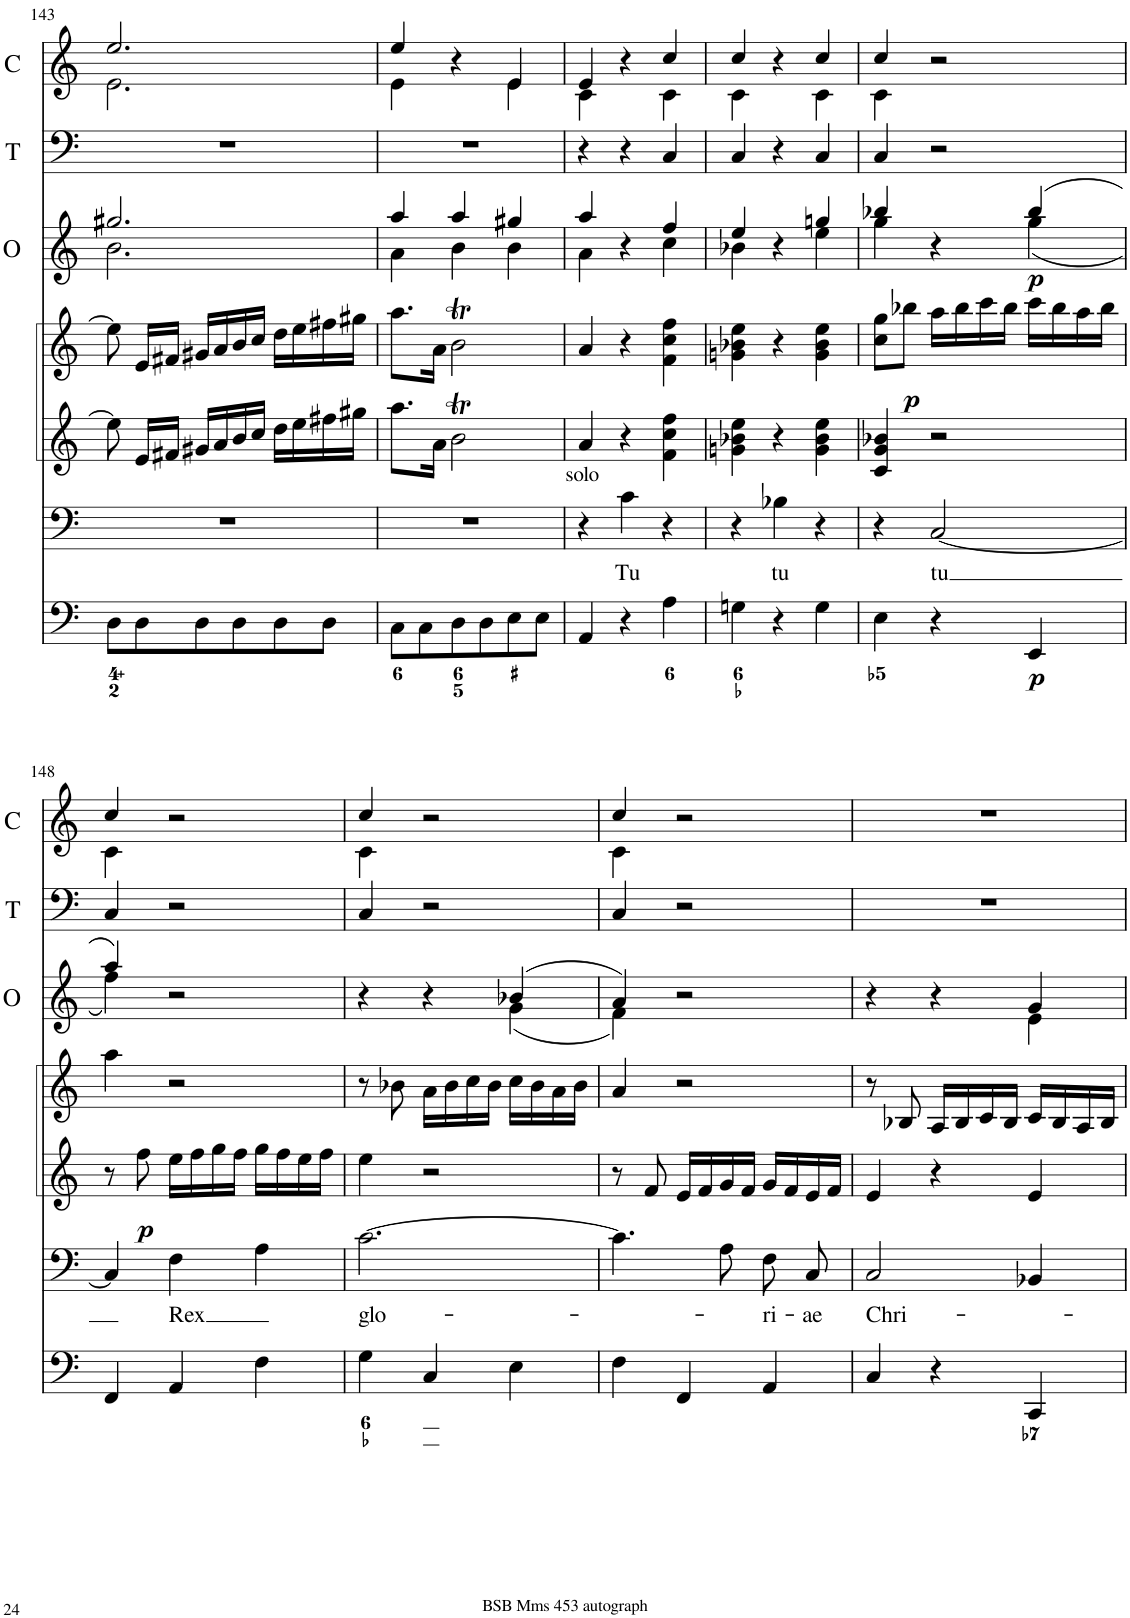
**kern	**dynam	**kern	**text	**kern	**dynam	**kern	**dynam	**kern	**dynam	**kern	**kern
*part7	*part7	*part6	*part6	*part5	*part5	*part4	*part4	*part3	*part3	*part2	*part1
*staff7	*staff7	*staff6	*staff6	*staff5	*staff5	*staff4	*staff4	*staff3	*staff3	*staff2	*staff1
*I"Organ	*	*I"Voice	*	*I"Violino 2	*	*I"Violino 1	*	*I"Oboi	*	*I"Timpani	*I"Clarini
*	*	*	*	*I'Vln	*	*I'Vln	*	*I'O	*	*I'T	*I'C
!!LO:PB:g=z
*clefF4	*	*clefF4	*	*clefG2	*	*clefG2	*	*clefG2	*	*clefF4	*clefG2
*k[]	*	*k[]	*	*k[]	*	*k[]	*	*k[]	*	*k[]	*k[]
*M3/4	*	*M3/4	*	*M3/4	*	*M3/4	*	*M3/4	*	*M3/4	*M3/4
=143	=143	=143	=143	=143	=143	=143	=143	=143	=143	=143	=143
*	*	*	*	*	*	*	*	*^	*	*	*^
8D\L	.	2.r	.	8ee\]	.	8ee\]	.	2.gg#X/	2.b\	.	2.r	2.ee/	2.e\
8D\	.	.	.	16e/LL	.	16e/LL	.	.	.	.	.	.	.
.	.	.	.	16f#X/JJ	.	16f#X/JJ	.	.	.	.	.	.	.
8D\	.	.	.	16g#X/LL	.	16g#X/LL	.	.	.	.	.	.	.
.	.	.	.	16a/	.	16a/	.	.	.	.	.	.	.
8D\	.	.	.	16b/	.	16b/	.	.	.	.	.	.	.
.	.	.	.	16cc/JJ	.	16cc/JJ	.	.	.	.	.	.	.
8D\	.	.	.	16dd\LL	.	16dd\LL	.	.	.	.	.	.	.
.	.	.	.	16ee\	.	16ee\	.	.	.	.	.	.	.
8D\J	.	.	.	16ff#X\	.	16ff#X\	.	.	.	.	.	.	.
.	.	.	.	16gg#X\JJ	.	16gg#X\JJ	.	.	.	.	.	.	.
=144	=144	=144	=144	=144	=144	=144	=144	=144	=144	=144	=144	=144	=144
8C\L	.	2.r	.	8.aa\L	.	8.aa\L	.	4aa/	4a\	.	2.r	4ee/	4e\
8C\	.	.	.	.	.	.	.	.	.	.	.	.	.
.	.	.	.	16a\Jk	.	16a\Jk	.	.	.	.	.	.	.
8D\	.	.	.	2bt\	.	2bt\	.	4aa/	4b\	.	.	4r	4ryy
8D\	.	.	.	.	.	.	.	.	.	.	.	.	.
8E\	.	.	.	.	.	.	.	4gg#X/	4b\	.	.	4e/	4e\
8E\J	.	.	.	.	.	.	.	.	.	.	.	.	.
=145	=145	=145	=145	=145	=145	=145	=145	=145	=145	=145	=145	=145	=145
4AA/	.	4r	.	4a/	.	4a/	.	4aa/	4a\	.	4r	4e/	4c\
!	!	!LO:TX:a:t=solo	!	!	!	!	!	!	!	!	!	!	!
!	!	!	!LO:LY:b	!	!	!	!	!	!	!	!	!	!
4r	.	4c\	Tu	4r	.	4r	.	4r	4ryy	.	4r	4r	4ryy
4A\	.	4r	.	4f\ 4cc\ 4ff\	.	4f\ 4cc\ 4ff\	.	4ff/	4cc\	.	4C/	4cc/	4c\
=146	=146	=146	=146	=146	=146	=146	=146	=146	=146	=146	=146	=146	=146
4Gn\	.	4r	.	4gn\ 4b-X\ 4ee\	.	4gn\ 4b-X\ 4ee\	.	4ee/	4b-X\	.	4C/	4cc/	4c\
!	!	!	!LO:LY:b	!	!	!	!	!	!	!	!	!	!
4r	.	4B-X\	tu	4r	.	4r	.	4r	4ryy	.	4r	4r	4ryy
4G\	.	4r	.	4g\ 4b-\ 4ee\	.	4g\ 4b-\ 4ee\	.	4ggn/	4ee\	.	4C/	4cc/	4c\
=147	=147	=147	=147	=147	=147	=147	=147	=147	=147	=147	=147	=147	=147
4E\	.	4r	.	4c/ 4g/ 4b-X/	.	8cc\ 8gg\L	.	4bb-X/	4gg\	.	4C/	4cc/	4c\
!	!	!	!	!	!	!	!LO:DY:b	!	!	!	!	!	!
.	.	.	.	.	.	8bb-X\J	p	.	.	.	.	.	.
!	!	!	!LO:LY:b	!	!	!	!	!	!	!	!	!	!
4r	.	[2C/	tu	2r	.	16aa\LL	.	4r	4ryy	.	2r	2r	2ryy
.	.	.	.	.	.	16bb-\	.	.	.	.	.	.	.
.	.	.	.	.	.	16ccc\	.	.	.	.	.	.	.
.	.	.	.	.	.	16bb-\JJ	.	.	.	.	.	.	.
!	!LO:DY:b	!	!	!	!	!	!	!	!	!LO:DY:b	!	!	!
4EE/	p	.	.	.	.	16ccc\LL	.	(4bb-/	(4gg\	p	.	.	.
.	.	.	.	.	.	16bb-\	.	.	.	.	.	.	.
.	.	.	.	.	.	16aa\	.	.	.	.	.	.	.
.	.	.	.	.	.	16bb-\JJ	.	.	.	.	.	.	.
!!LO:LB:g=z	!!
=148	=148	=148	=148	=148	=148	=148	=148	=148	=148	=148	=148	=148	=148
4FF/	.	4C/]	.	8r	.	4aa\	.	4aa/)	4ff\)	.	4C/	4cc/	4c\
!	!	!	!	!	!LO:DY:b	!	!	!	!	!	!	!	!
.	.	.	.	8ff\	p	.	.	.	.	.	.	.	.
!	!	!	!LO:LY:b	!	!	!	!	!	!	!	!	!	!
4AA/	.	4F\	Rex	16ee\LL	.	2r	.	2r	2ryy	.	2r	2r	2ryy
.	.	.	.	16ff\	.	.	.	.	.	.	.	.	.
.	.	.	.	16gg\	.	.	.	.	.	.	.	.	.
.	.	.	.	16ff\JJ	.	.	.	.	.	.	.	.	.
4F\	.	4A\	.	16gg\LL	.	.	.	.	.	.	.	.	.
.	.	.	.	16ff\	.	.	.	.	.	.	.	.	.
.	.	.	.	16ee\	.	.	.	.	.	.	.	.	.
.	.	.	.	16ff\JJ	.	.	.	.	.	.	.	.	.
=149	=149	=149	=149	=149	=149	=149	=149	=149	=149	=149	=149	=149	=149
!	!	!	!LO:LY:b	!	!	!	!	!	!	!	!	!	!
4G\	.	[2.c\	glo-	4ee\	.	8r	.	4r	2ryy	.	4C/	4cc/	4c\
.	.	.	.	.	.	8b-X\	.	.	.	.	.	.	.
4C/	.	.	.	2r	.	16a\LL	.	4r	.	.	2r	2r	2ryy
.	.	.	.	.	.	16b-\	.	.	.	.	.	.	.
.	.	.	.	.	.	16cc\	.	.	.	.	.	.	.
.	.	.	.	.	.	16b-\JJ	.	.	.	.	.	.	.
4E\	.	.	.	.	.	16cc\LL	.	(4b-X/	(4g\	.	.	.	.
.	.	.	.	.	.	16b-\	.	.	.	.	.	.	.
.	.	.	.	.	.	16a\	.	.	.	.	.	.	.
.	.	.	.	.	.	16b-\JJ	.	.	.	.	.	.	.
=150	=150	=150	=150	=150	=150	=150	=150	=150	=150	=150	=150	=150	=150
4F\	.	4.c\]	.	8r	.	4a/	.	4a/)	4f\)	.	4C/	4cc/	4c\
.	.	.	.	8f/	.	.	.	.	.	.	.	.	.
4FF/	.	.	.	16e/LL	.	2r	.	2r	2ryy	.	2r	2r	2ryy
.	.	.	.	16f/	.	.	.	.	.	.	.	.	.
.	.	8A\	.	16g/	.	.	.	.	.	.	.	.	.
.	.	.	.	16f/JJ	.	.	.	.	.	.	.	.	.
!	!	!	!LO:LY:b	!	!	!	!	!	!	!	!	!	!
4AA/	.	8F\L	-ri-	16g/LL	.	.	.	.	.	.	.	.	.
.	.	.	.	16f/	.	.	.	.	.	.	.	.	.
!	!	!	!LO:LY:b	!	!	!	!	!	!	!	!	!	!
.	.	8C\J	-ae	16e/	.	.	.	.	.	.	.	.	.
.	.	.	.	16f/JJ	.	.	.	.	.	.	.	.	.
*	*	*	*	*	*	*	*	*	*	*	*	*v	*v
=151	=151	=151	=151	=151	=151	=151	=151	=151	=151	=151	=151	=151
!	!	!	!LO:LY:b	!	!	!	!	!	!	!	!	!
4C/	.	2C/	Chri-	4e/	.	8r	.	4r	2ryy	.	2.r	2.r
.	.	.	.	.	.	8B-X/	.	.	.	.	.	.
4r	.	.	.	4r	.	16A/LL	.	4r	.	.	.	.
.	.	.	.	.	.	16B-/	.	.	.	.	.	.
.	.	.	.	.	.	16c/	.	.	.	.	.	.
.	.	.	.	.	.	16B-/JJ	.	.	.	.	.	.
4CC/	.	4BB-X/	.	4e/	.	16c/LL	.	4g/	4e\	.	.	.
.	.	.	.	.	.	16B-/	.	.	.	.	.	.
.	.	.	.	.	.	16A/	.	.	.	.	.	.
.	.	.	.	.	.	16B-/JJ	.	.	.	.	.	.
*	*	*	*	*	*	*	*	*v	*v	*	*	*
=	=	=	=	=	=	=	=	=	=	=	=
*-	*-	*-	*-	*-	*-	*-	*-	*-	*-	*-	*-
